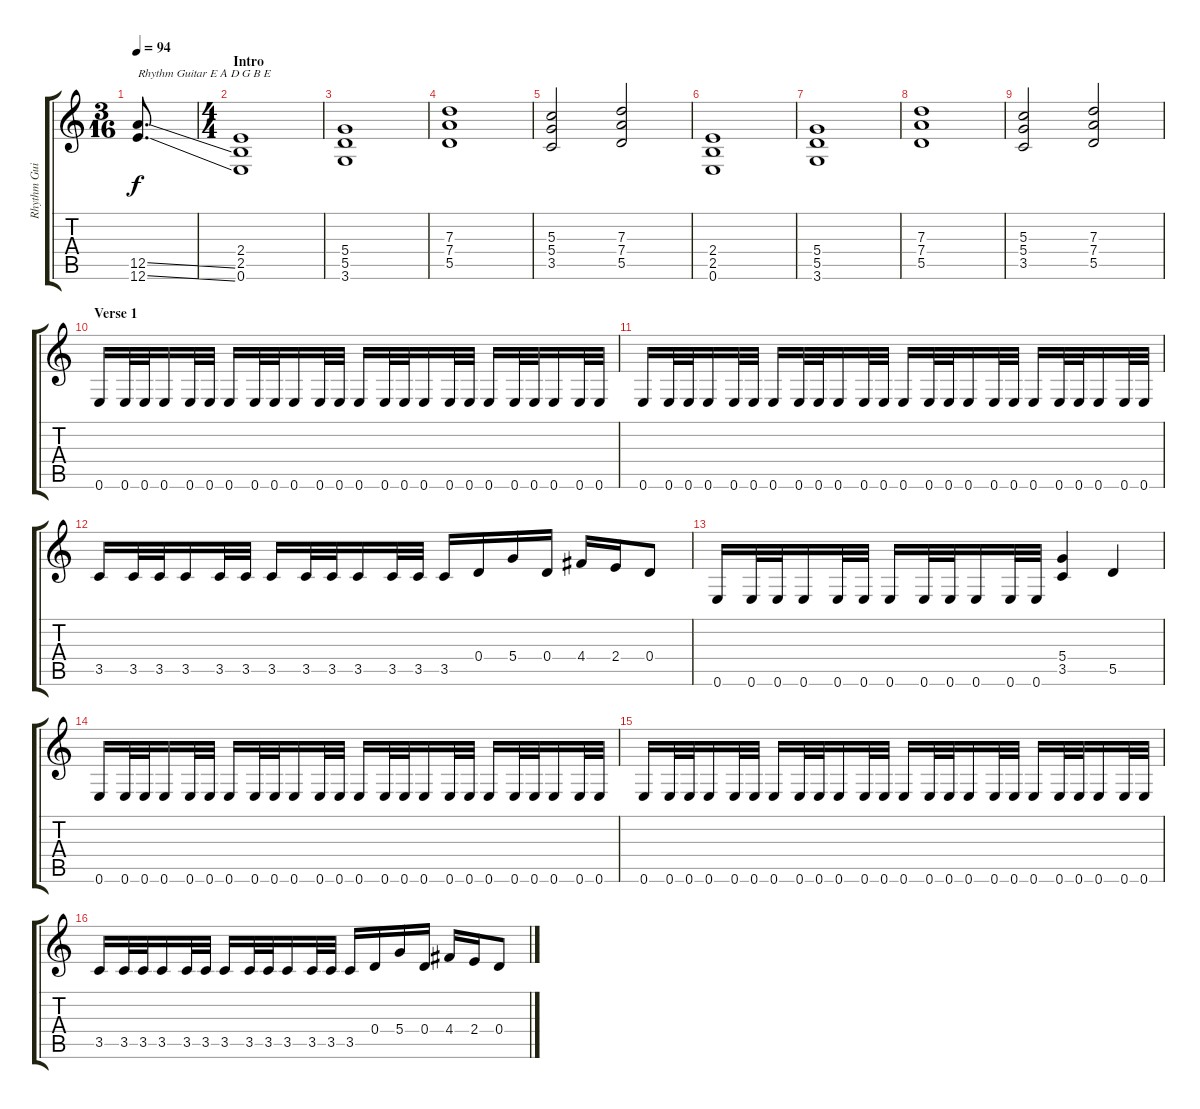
\track ("Rhythm Guitar" "Rhythm Gui") {instrument distortionguitar}
\staff {score tabs}
\tuning (E4 B3 G3 D3 A2 E2) {hide}
\ts (3 16)
\tempo 94
\clef g2
\ks c
(12.5{ss} 12.6{ss}).8{d txt "Rhythm Guitar E A D G B E" dy f instrument distortionguitar} |
\ts (4 4)
\section ("" "Intro")
(2.4 2.5 0.6).1 |
(5.4 5.5 3.6).1 |
(7.3 7.4 5.5).1 |
(5.3 5.4 3.5).2 (7.3 7.4 5.5).2 |
(2.4 2.5 0.6).1 |
(5.4 5.5 3.6).1 |
(7.3 7.4 5.5).1 |
(5.3 5.4 3.5).2 (7.3 7.4 5.5).2 |
\section ("" "Verse 1")
0.6.16 0.6.32 0.6.32 0.6.16 0.6.32 0.6.32 0.6.16 0.6.32 0.6.32 0.6.16 0.6.32 0.6.32 0.6.16 0.6.32 0.6.32 0.6.16 0.6.32 0.6.32 0.6.16 0.6.32 0.6.32 0.6.16 0.6.32 0.6.32 |
0.6.16 0.6.32 0.6.32 0.6.16 0.6.32 0.6.32 0.6.16 0.6.32 0.6.32 0.6.16 0.6.32 0.6.32 0.6.16 0.6.32 0.6.32 0.6.16 0.6.32 0.6.32 0.6.16 0.6.32 0.6.32 0.6.16 0.6.32 0.6.32 |
3.5.16 3.5.32 3.5.32 3.5.16 3.5.32 3.5.32 3.5.16 3.5.32 3.5.32 3.5.16 3.5.32 3.5.32 3.5.16 0.4.16 5.4.16 0.4.16 4.4.16 2.4.16 0.4.8 |
0.6.16 0.6.32 0.6.32 0.6.16 0.6.32 0.6.32 0.6.16 0.6.32 0.6.32 0.6.16 0.6.32 0.6.32 (5.4 3.5).4 5.5.4 |
0.6.16 0.6.32 0.6.32 0.6.16 0.6.32 0.6.32 0.6.16 0.6.32 0.6.32 0.6.16 0.6.32 0.6.32 0.6.16 0.6.32 0.6.32 0.6.16 0.6.32 0.6.32 0.6.16 0.6.32 0.6.32 0.6.16 0.6.32 0.6.32 |
0.6.16 0.6.32 0.6.32 0.6.16 0.6.32 0.6.32 0.6.16 0.6.32 0.6.32 0.6.16 0.6.32 0.6.32 0.6.16 0.6.32 0.6.32 0.6.16 0.6.32 0.6.32 0.6.16 0.6.32 0.6.32 0.6.16 0.6.32 0.6.32 |
3.5.16 3.5.32 3.5.32 3.5.16 3.5.32 3.5.32 3.5.16 3.5.32 3.5.32 3.5.16 3.5.32 3.5.32 3.5.16 0.4.16 5.4.16 0.4.16 4.4.16 2.4.16 0.4.8
